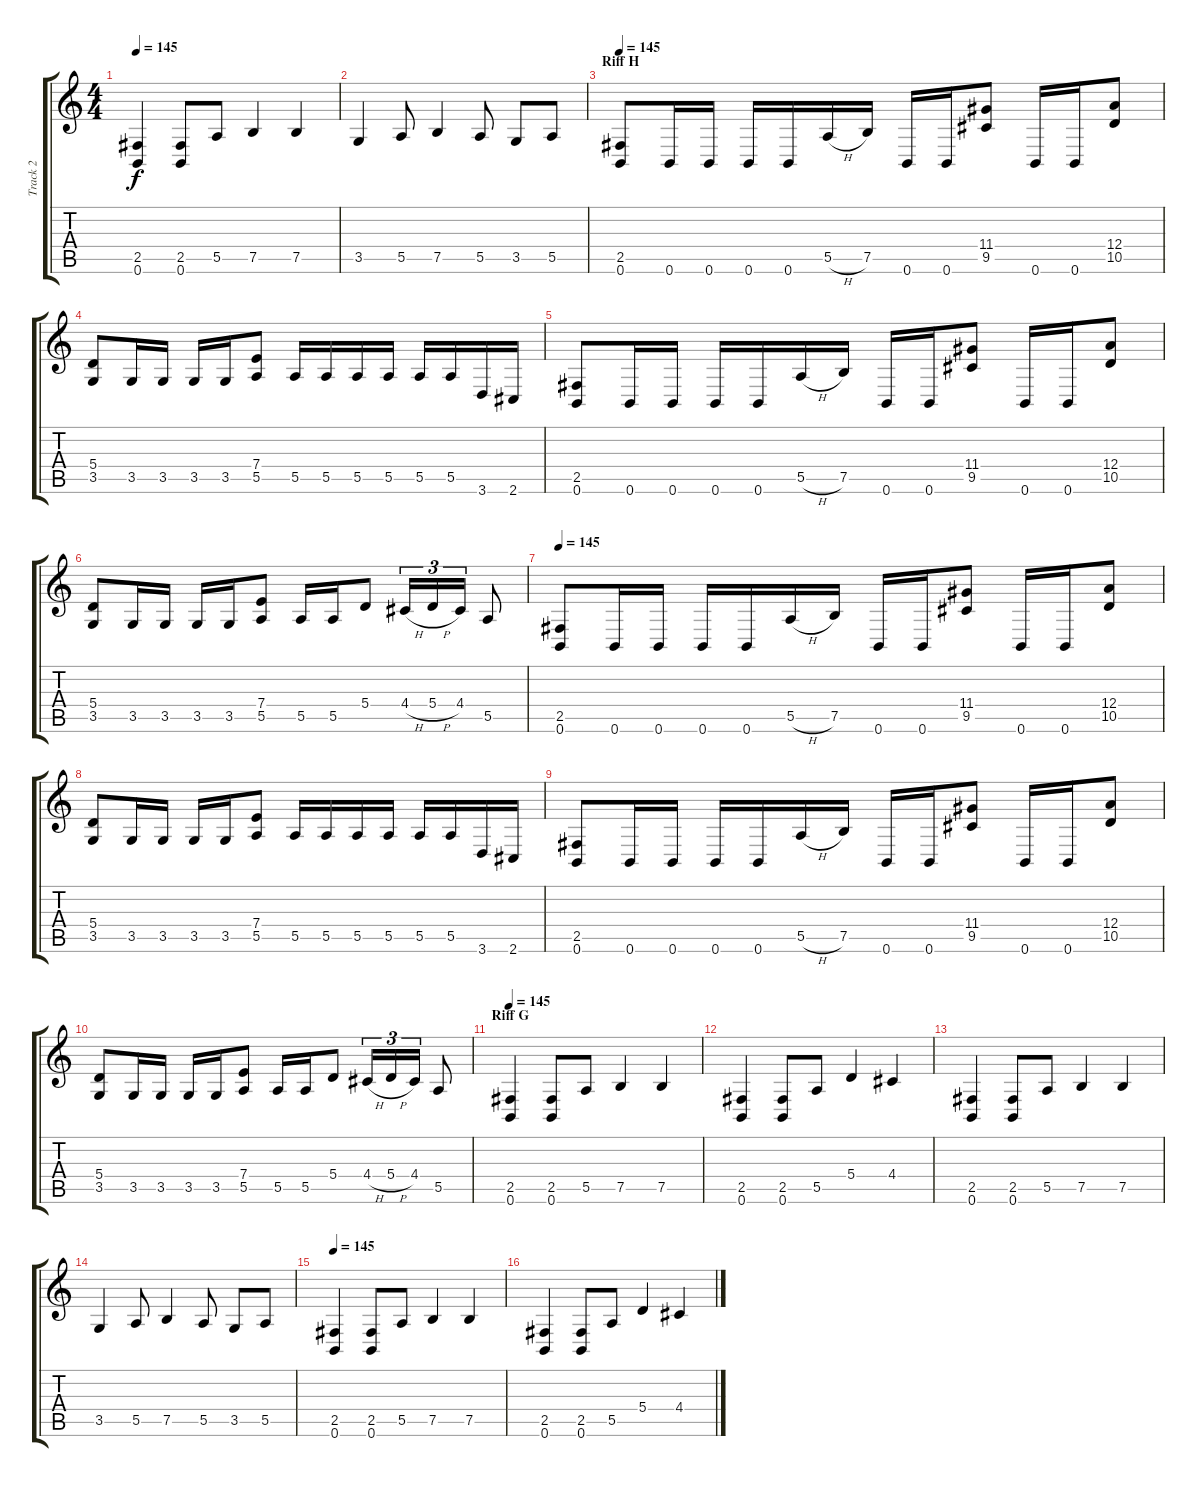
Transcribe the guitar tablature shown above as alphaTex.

\track ("Track 2" "Track 2") {instrument overdrivenguitar}
\staff {score tabs}
\tuning (B3 Gb3 D3 A2 E2 B1) {hide}
\ts (4 4)
\tempo 145
\clef g2
\ks c
(2.5 0.6).4{dy f} (2.5 0.6).8 5.5.8 7.5.4 7.5.4 |
3.5.4 5.5.8 7.5.4 5.5.8 3.5.8 5.5.8 |
\section ("" "Riff H")
\tempo 145
(2.5 0.6).8 0.6.16 0.6.16 0.6.16 0.6.16 5.5{h}.16 7.5.16 0.6.16 0.6.16 (11.4 9.5).8 0.6.16 0.6.16 (12.4 10.5).8 |
(5.4 3.5).8 3.5.16 3.5.16 3.5.16 3.5.16 (7.4 5.5).8 5.5.16 5.5.16 5.5.16 5.5.16 5.5.16 5.5.16 3.6.16 2.6.16 |
(2.5 0.6).8 0.6.16 0.6.16 0.6.16 0.6.16 5.5{h}.16 7.5.16 0.6.16 0.6.16 (11.4 9.5).8 0.6.16 0.6.16 (12.4 10.5).8 |
(5.4 3.5).8 3.5.16 3.5.16 3.5.16 3.5.16 (7.4 5.5).8 5.5.16 5.5.16 5.4.8 4.4{h}.16{tu (3 2)} 5.4{h}.16{tu (3 2)} 4.4.16{tu (3 2)} 5.5.8 |
\tempo 145
(2.5 0.6).8 0.6.16 0.6.16 0.6.16 0.6.16 5.5{h}.16 7.5.16 0.6.16 0.6.16 (11.4 9.5).8 0.6.16 0.6.16 (12.4 10.5).8 |
(5.4 3.5).8 3.5.16 3.5.16 3.5.16 3.5.16 (7.4 5.5).8 5.5.16 5.5.16 5.5.16 5.5.16 5.5.16 5.5.16 3.6.16 2.6.16 |
(2.5 0.6).8 0.6.16 0.6.16 0.6.16 0.6.16 5.5{h}.16 7.5.16 0.6.16 0.6.16 (11.4 9.5).8 0.6.16 0.6.16 (12.4 10.5).8 |
(5.4 3.5).8 3.5.16 3.5.16 3.5.16 3.5.16 (7.4 5.5).8 5.5.16 5.5.16 5.4.8 4.4{h}.16{tu (3 2)} 5.4{h}.16{tu (3 2)} 4.4.16{tu (3 2)} 5.5.8 |
\section ("" "Riff G")
\tempo 145
(2.5 0.6).4 (2.5 0.6).8 5.5.8 7.5.4 7.5.4 |
(2.5 0.6).4 (2.5 0.6).8 5.5.8 5.4.4 4.4.4 |
(2.5 0.6).4 (2.5 0.6).8 5.5.8 7.5.4 7.5.4 |
3.5.4 5.5.8 7.5.4 5.5.8 3.5.8 5.5.8 |
\tempo 145
(2.5 0.6).4 (2.5 0.6).8 5.5.8 7.5.4 7.5.4 |
(2.5 0.6).4 (2.5 0.6).8 5.5.8 5.4.4 4.4.4
